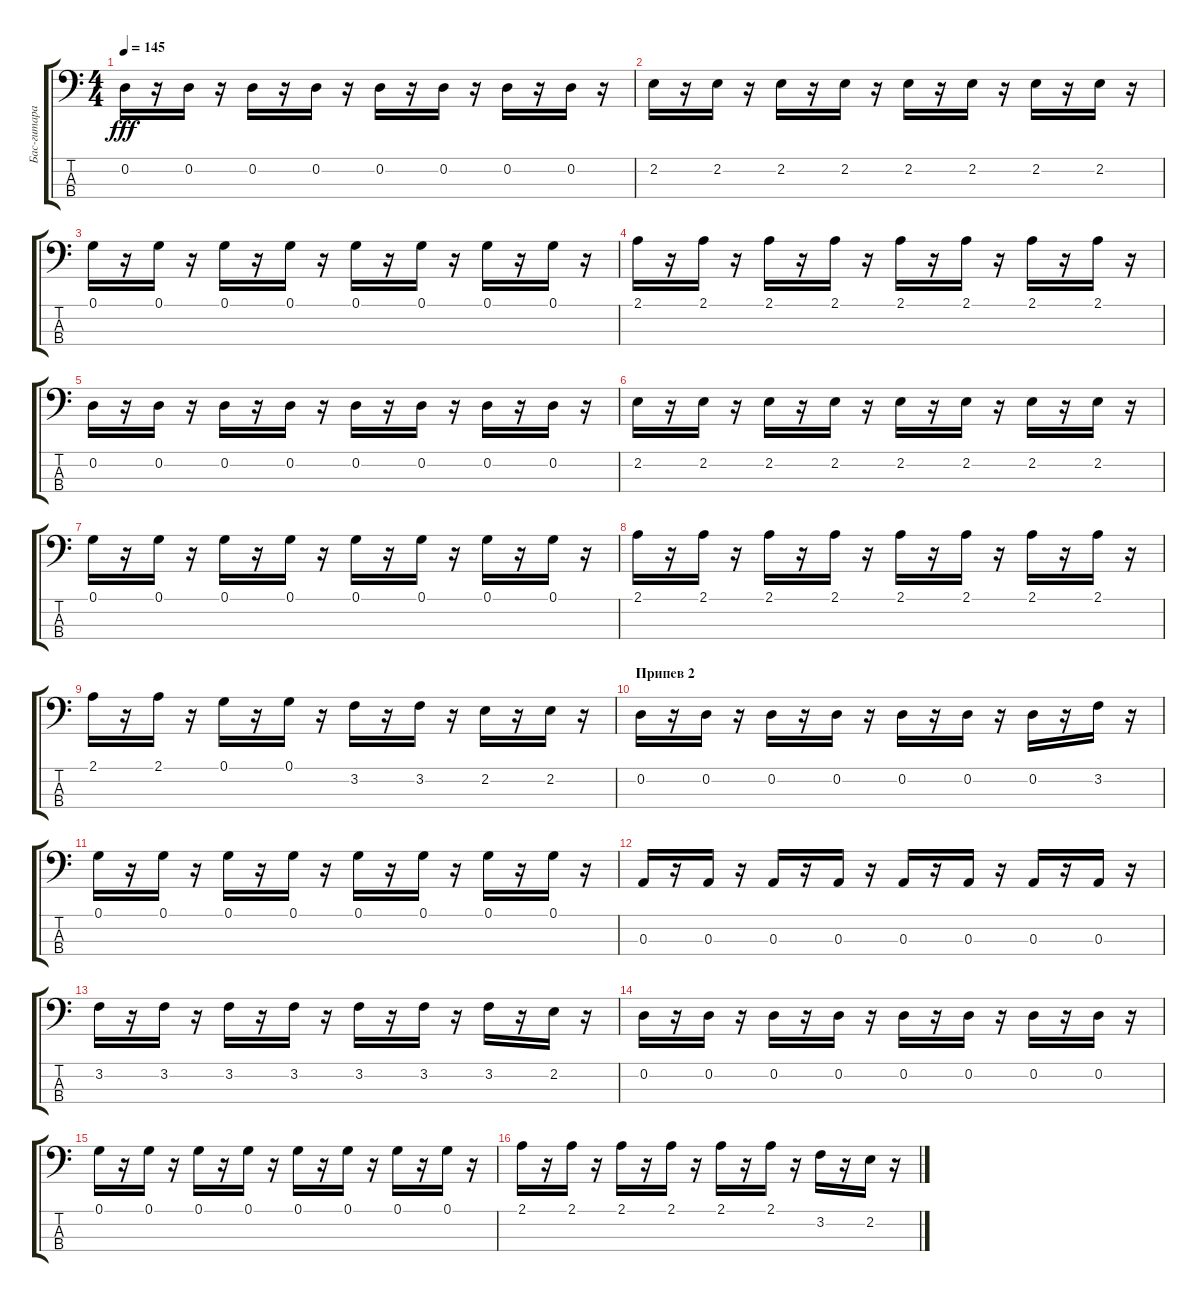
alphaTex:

\track ("Бас-гитара" "Бас-гитара") {instrument electricbasspick}
\staff {score tabs}
\tuning (G2 D2 A1 E1) {hide}
\ts (4 4)
\tempo 145
\clef f4
\ks c
0.2.16{dy fff} r.16 0.2.16 r.16 0.2.16 r.16 0.2.16 r.16 0.2.16 r.16 0.2.16 r.16 0.2.16 r.16 0.2.16 r.16 |
2.2.16 r.16 2.2.16 r.16 2.2.16 r.16 2.2.16 r.16 2.2.16 r.16 2.2.16 r.16 2.2.16 r.16 2.2.16 r.16 |
0.1.16 r.16 0.1.16 r.16 0.1.16 r.16 0.1.16 r.16 0.1.16 r.16 0.1.16 r.16 0.1.16 r.16 0.1.16 r.16 |
2.1.16 r.16 2.1.16 r.16 2.1.16 r.16 2.1.16 r.16 2.1.16 r.16 2.1.16 r.16 2.1.16 r.16 2.1.16 r.16 |
0.2.16 r.16 0.2.16 r.16 0.2.16 r.16 0.2.16 r.16 0.2.16 r.16 0.2.16 r.16 0.2.16 r.16 0.2.16 r.16 |
2.2.16 r.16 2.2.16 r.16 2.2.16 r.16 2.2.16 r.16 2.2.16 r.16 2.2.16 r.16 2.2.16 r.16 2.2.16 r.16 |
0.1.16 r.16 0.1.16 r.16 0.1.16 r.16 0.1.16 r.16 0.1.16 r.16 0.1.16 r.16 0.1.16 r.16 0.1.16 r.16 |
2.1.16 r.16 2.1.16 r.16 2.1.16 r.16 2.1.16 r.16 2.1.16 r.16 2.1.16 r.16 2.1.16 r.16 2.1.16 r.16 |
2.1.16 r.16 2.1.16 r.16 0.1.16 r.16 0.1.16 r.16 3.2.16 r.16 3.2.16 r.16 2.2.16 r.16 2.2.16 r.16 |
\section ("" "Припев 2")
0.2.16 r.16 0.2.16 r.16 0.2.16 r.16 0.2.16 r.16 0.2.16 r.16 0.2.16 r.16 0.2.16 r.16 3.2.16 r.16 |
0.1.16 r.16 0.1.16 r.16 0.1.16 r.16 0.1.16 r.16 0.1.16 r.16 0.1.16 r.16 0.1.16 r.16 0.1.16 r.16 |
0.3.16 r.16 0.3.16 r.16 0.3.16 r.16 0.3.16 r.16 0.3.16 r.16 0.3.16 r.16 0.3.16 r.16 0.3.16 r.16 |
3.2.16 r.16 3.2.16 r.16 3.2.16 r.16 3.2.16 r.16 3.2.16 r.16 3.2.16 r.16 3.2.16 r.16 2.2.16 r.16 |
0.2.16 r.16 0.2.16 r.16 0.2.16 r.16 0.2.16 r.16 0.2.16 r.16 0.2.16 r.16 0.2.16 r.16 0.2.16 r.16 |
0.1.16 r.16 0.1.16 r.16 0.1.16 r.16 0.1.16 r.16 0.1.16 r.16 0.1.16 r.16 0.1.16 r.16 0.1.16 r.16 |
2.1.16 r.16 2.1.16 r.16 2.1.16 r.16 2.1.16 r.16 2.1.16 r.16 2.1.16 r.16 3.2.16 r.16 2.2.16 r.16
